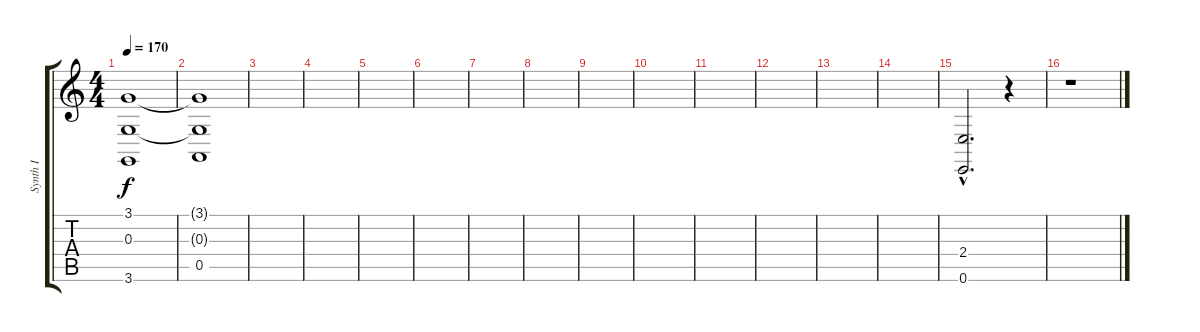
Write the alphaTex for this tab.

\track ("Synth I" "Synth I") {instrument stringensemble1}
\staff {score tabs}
\tuning (E4 B3 G3 D3 A2 E2) {hide}
\ts (4 4)
\tempo 170
\clef g2
\ks c
(3.1 0.3 3.6).1{dy f} |
(3.1{t} 0.3{t} 0.5).1 |
|
|
|
|
|
|
|
|
|
|
|
|
(2.4{hac} 0.6{hac}).2{d} r.4 |
r.1
